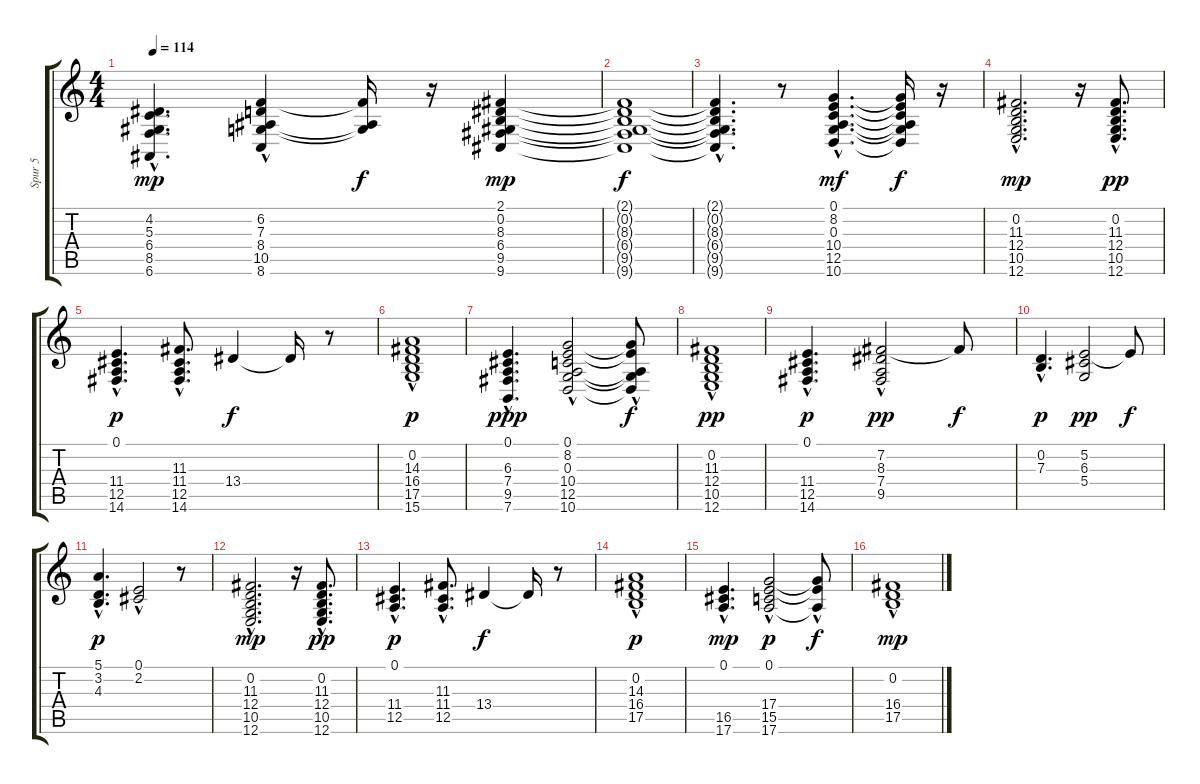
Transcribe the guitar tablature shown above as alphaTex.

\track ("Spur 5" "Spur 5") {instrument electricpiano2}
\staff {score tabs}
\tuning (E4 B3 G3 D3 A2 E2) {hide}
\ts (4 4)
\tempo 114
\clef g2
\ks c
(4.2{hac} 5.3{hac} 6.4 8.5{hac} 6.6).4{d dy mp} (6.2 7.3{hac} 8.4 10.5 8.6).4 (6.2{t} 8.4{t} 10.5{t}).16{dy f} r.16 (2.1 0.2 8.3 6.4 9.5 9.6).4{dy mp} |
(2.1{t} 0.2{t} 8.3{t} 6.4{t} 9.5{t} 9.6{t}).1{dy f} |
(2.1{hac t} 0.2{t} 8.3{t} 6.4{hac t} 9.5{hac t} 9.6{t}).4{d} r.8 (0.1{hac} 8.2{hac} 0.3{hac} 10.4{hac} 12.5{hac} 10.6{hac}).4{d dy mf} (0.1{t} 8.2{t} 0.3{t} 10.4{t} 12.5{t} 10.6{t}).16{dy f} r.16 |
(0.2{hac} 11.3 12.4{hac} 10.5{hac} 12.6{hac}).2{d dy mp} r.16 (0.2 11.3{hac} 12.4{hac} 10.5 12.6{hac}).8{d dy pp} |
(0.1{hac} 11.4 12.5 14.6).4{d dy p} (11.3 11.4{hac} 12.5 14.6).8{d} 13.4.4{dy f} 13.4{t}.16 r.8 |
(0.2{hac} 14.3{hac} 16.4 17.5{hac} 15.6{hac}).1{dy p} |
(0.1 6.3{hac} 7.4 9.5 7.6{hac}).4{d dy ppp} (0.1 8.2 0.3 10.4{hac} 12.5 10.6).2 (0.1{t} 8.2{t} 0.3{t} 12.5{hac t} 10.6{t}).8{dy f} |
(0.2{hac} 11.3 12.4{hac} 10.5{hac} 12.6{hac}).1{dy pp} |
(0.1{hac} 11.4{hac} 12.5 14.6).4{d dy p} (7.2 8.3{hac} 7.4 9.5{hac}).2{dy pp} 7.2{t}.8{dy f} |
(0.2{hac} 7.3).4{d dy p} (5.2 6.3 5.4).2{dy pp} 5.2{t}.8{dy f} |
(5.1{hac} 3.2 4.3{hac}).4{d dy p} (0.1 2.2{hac}).2 r.8 |
(0.2{hac} 11.3 12.4{hac} 10.5{hac} 12.6{hac}).2{d dy mp} r.16 (0.2 11.3{hac} 12.4{hac} 10.5 12.6{hac}).8{d dy pp} |
(0.1{hac} 11.4 12.5).4{d dy p} (11.3 11.4{hac} 12.5).8{d} 13.4.4{dy f} 13.4{t}.16 r.8 |
(0.2{hac} 14.3{hac} 16.4 17.5{hac}).1{dy p} |
(0.1 16.5{hac} 17.6).4{d dy mp} (0.1 17.4 15.5{hac} 17.6).2{dy p} (0.1{t} 17.4{t} 17.6{hac t}).8{dy f} |
(0.2{hac} 16.4 17.5{hac}).1{dy mp}
